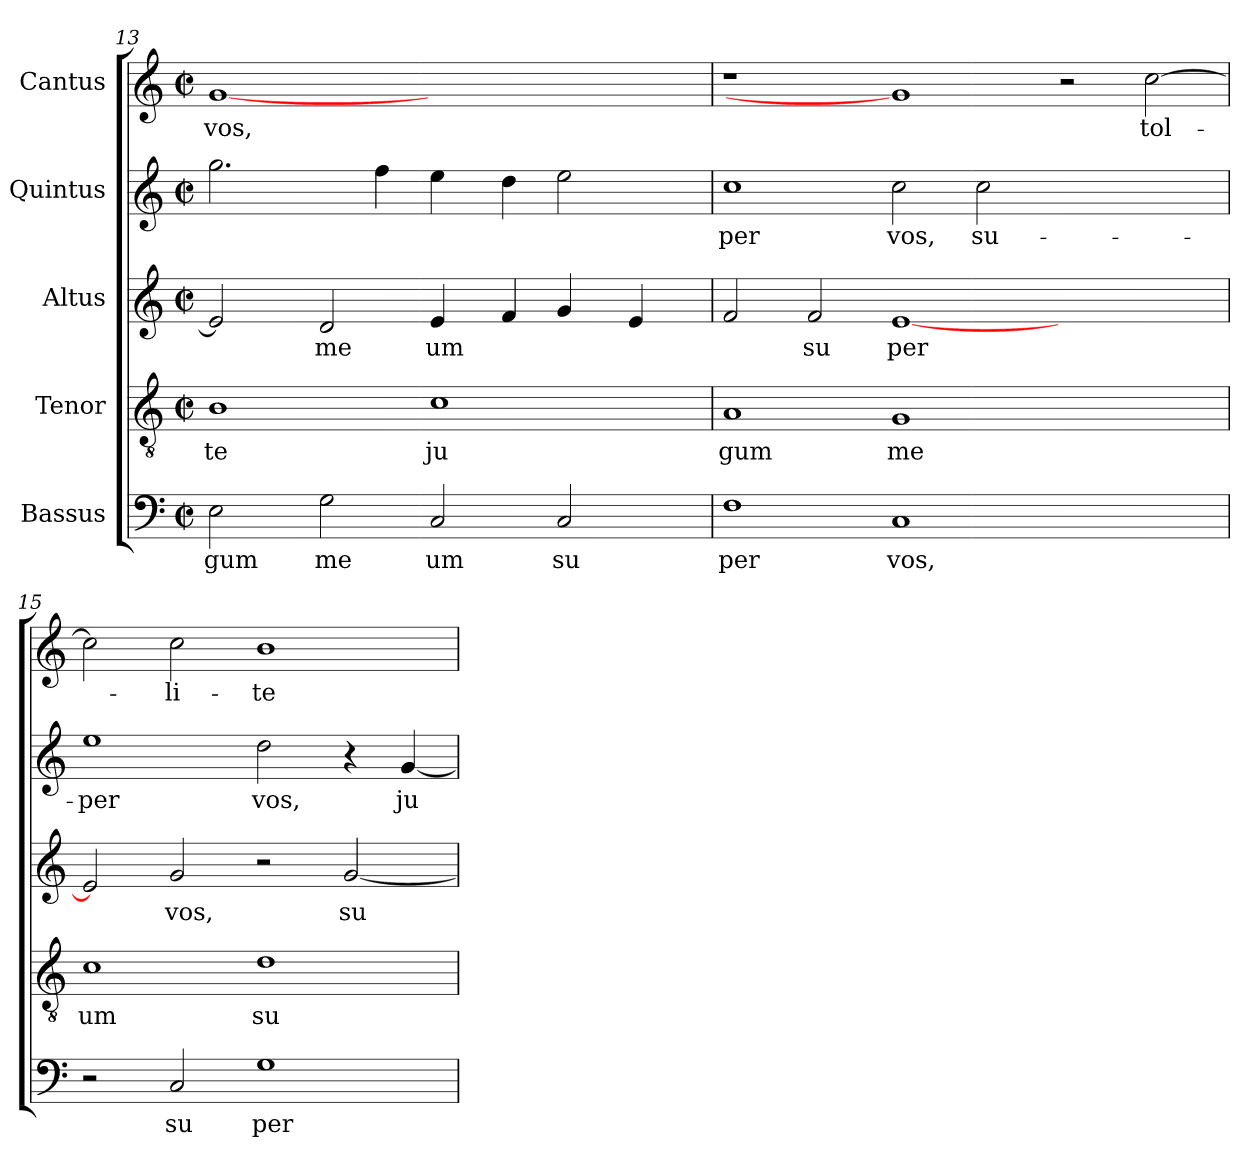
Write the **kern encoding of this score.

**kern	**text	**kern	**text	**kern	**text	**kern	**text	**kern	**text
*part5	*part5	*part4	*part4	*part3	*part3	*part2	*part2	*part1	*part1
*staff5	*staff5	*staff4	*staff4	*staff3	*staff3	*staff2	*staff2	*staff1	*staff1
*I"Bassus	*	*I"Tenor	*	*I"Altus	*	*I"Quintus	*	*I"Cantus	*
!!LO:LB:g=z
*clefF4	*	*clefGv2	*	*clefG2	*	*clefG2	*	*clefG2	*
*M2/2	*	*M2/2	*	*M2/2	*	*M2/2	*	*M2/2	*
*met(c|)	*	*met(c|)	*	*met(c|)	*	*met(c|)	*	*met(c|)	*
=13	=13	=13	=13	=13	=13	=13	=13	=13	=13
!	!LO:LY:b:cj	!	!LO:LY:b:cj	!	!	!	!	!	!LO:LY:b:cj
*	*	*	*	*	*	*^	*	*	*
2E\	gum	1B	te	2e/]	.	2.gg\	16ryy	.	[1g	vos,
.	.	.	.	.	.	.	64ryy	.	.	.
.	.	.	.	.	.	.	1ryy	.	.	.
!	!LO:LY:b:cj	!	!	!	!LO:LY:b:cj	!	!	!	!	!
2G\	me	.	.	2d/	me	.	.	.	.	.
.	.	.	.	.	.	4ff\	.	.	.	.
!	!LO:LY:b:cj	!	!LO:LY:b:cj	!	!LO:LY:b	!	!	!	!	!
2C/	um	1c	ju	4e/	um	4ee\	.	.	1ryy	.
.	.	.	.	.	.	.	2ryy	.	.	.
.	.	.	.	4f/	.	4dd\	.	.	.	.
!	!LO:LY:b:cj	!	!	!	!	!	!	!	!	!
2C/	su	.	.	4g/	.	2ee\	.	.	.	.
.	.	.	.	.	.	.	4ryy	.	.	.
.	.	.	.	4e/	.	.	.	.	.	.
.	.	.	.	.	.	.	8ryy	.	.	.
.	.	.	.	.	.	.	32.ryy	.	.	.
=14	=14	=14	=14	=14	=14	=14	=14	=14	=14	=14
!	!LO:LY:b:cj	!	!LO:LY:b:cj	!	!	!	!	!LO:LY:b:cj	!	!
*	*	*	*	*	*	*v	*v	*	*	*
1F	per	1A	gum	2f/	.	1cc	per	1r	.
!	!	!	!	!	!LO:LY:b:cj	!	!	!	!
.	.	.	.	2f/	su	.	.	.	.
!	!LO:LY:b:cj	!	!LO:LY:b:cj	!	!LO:LY:b:cj	!	!LO:LY:b:cj	!	!
1C	vos,	1G	me	[<1e	per	2cc\	vos,	1g]	.
!	!	!	!	!	!	!	!LO:LY:b:cj	!	!
.	.	.	.	.	.	2cc\	su-	.	.
1ryy	.	1ryy	.	1ryy	.	1ryy	.	2r	.
!	!	!	!	!	!	!	!	!	!LO:LY:b
.	.	.	.	.	.	.	.	[>2cc\	tol-
=15	=15	=15	=15	=15	=15	=15	=15	=15	=15
!	!	!	!LO:LY:b:cj	!	!	!	!LO:LY:b:cj	!	!
2r	.	1c	um	2e/]	.	1ee	-per	2cc\]	.
!	!LO:LY:b:cj	!	!	!	!LO:LY:b:cj	!	!	!	!LO:LY:b:cj
2C/	su	.	.	2g/	vos,	.	.	2cc\	-li-
!	!LO:LY:b:cj	!	!LO:LY:b:cj	!	!	!	!LO:LY:b:cj	!	!LO:LY:b:cj
1G	per	1d	su	2r	.	2dd\	vos,	1b	-te
!	!	!	!	!	!LO:LY:b:cj	!	!	!	!
.	.	.	.	[<2g/	su	4r	.	.	.
!	!	!	!	!	!	!	!LO:LY:b:cj	!	!
.	.	.	.	.	.	[<4g/	ju-	.	.
=	=	=	=	=	=	=	=	=	=
*-	*-	*-	*-	*-	*-	*-	*-	*-	*-
